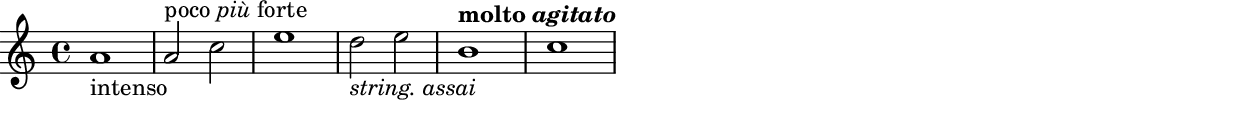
%% Generated by lilypond-book
%% Options: [exampleindent=10.16\mm,indent=0\mm,line-width=160\mm,paper-height=845.047\pt,paper-width=597.508\pt,papersize='(cons (* 597.508 pt) (* 845.047 pt)),quote]
\include "lilypond-book-preamble.ly"


% ****************************************************************
% Start cut-&-pastable-section
% ****************************************************************

#(ly:set-option 'eps-box-padding 3.000000)



\paper {
  #(set-paper-size '(cons (* 597.508 pt) (* 845.047 pt)))
  indent = 0\mm
  line-width = 160\mm
  % offset the left padding, also add 1mm as lilypond creates cropped
  % images with a little space on the right
  line-width = #(- line-width (* mm  3.000000) (* mm 1))
  line-width = 160\mm - 2.0 * 10.16\mm
  % offset the left padding, also add 1mm as lilypond creates cropped
  % images with a little space on the right
  line-width = #(- line-width (* mm  3.000000) (* mm 1))
}

\layout {
  
}




% ****************************************************************
% ly snippet:
% ****************************************************************
\sourcefileline 427
\relative {
  a'1-\markup intenso
  a2^\markup { poco \italic più forte  }
  c e1
  d2_\markup { \italic "string. assai" }
  e
  b1^\markup { \bold { molto \italic  agitato } }
  c
}


% ****************************************************************
% end ly snippet
% ****************************************************************
